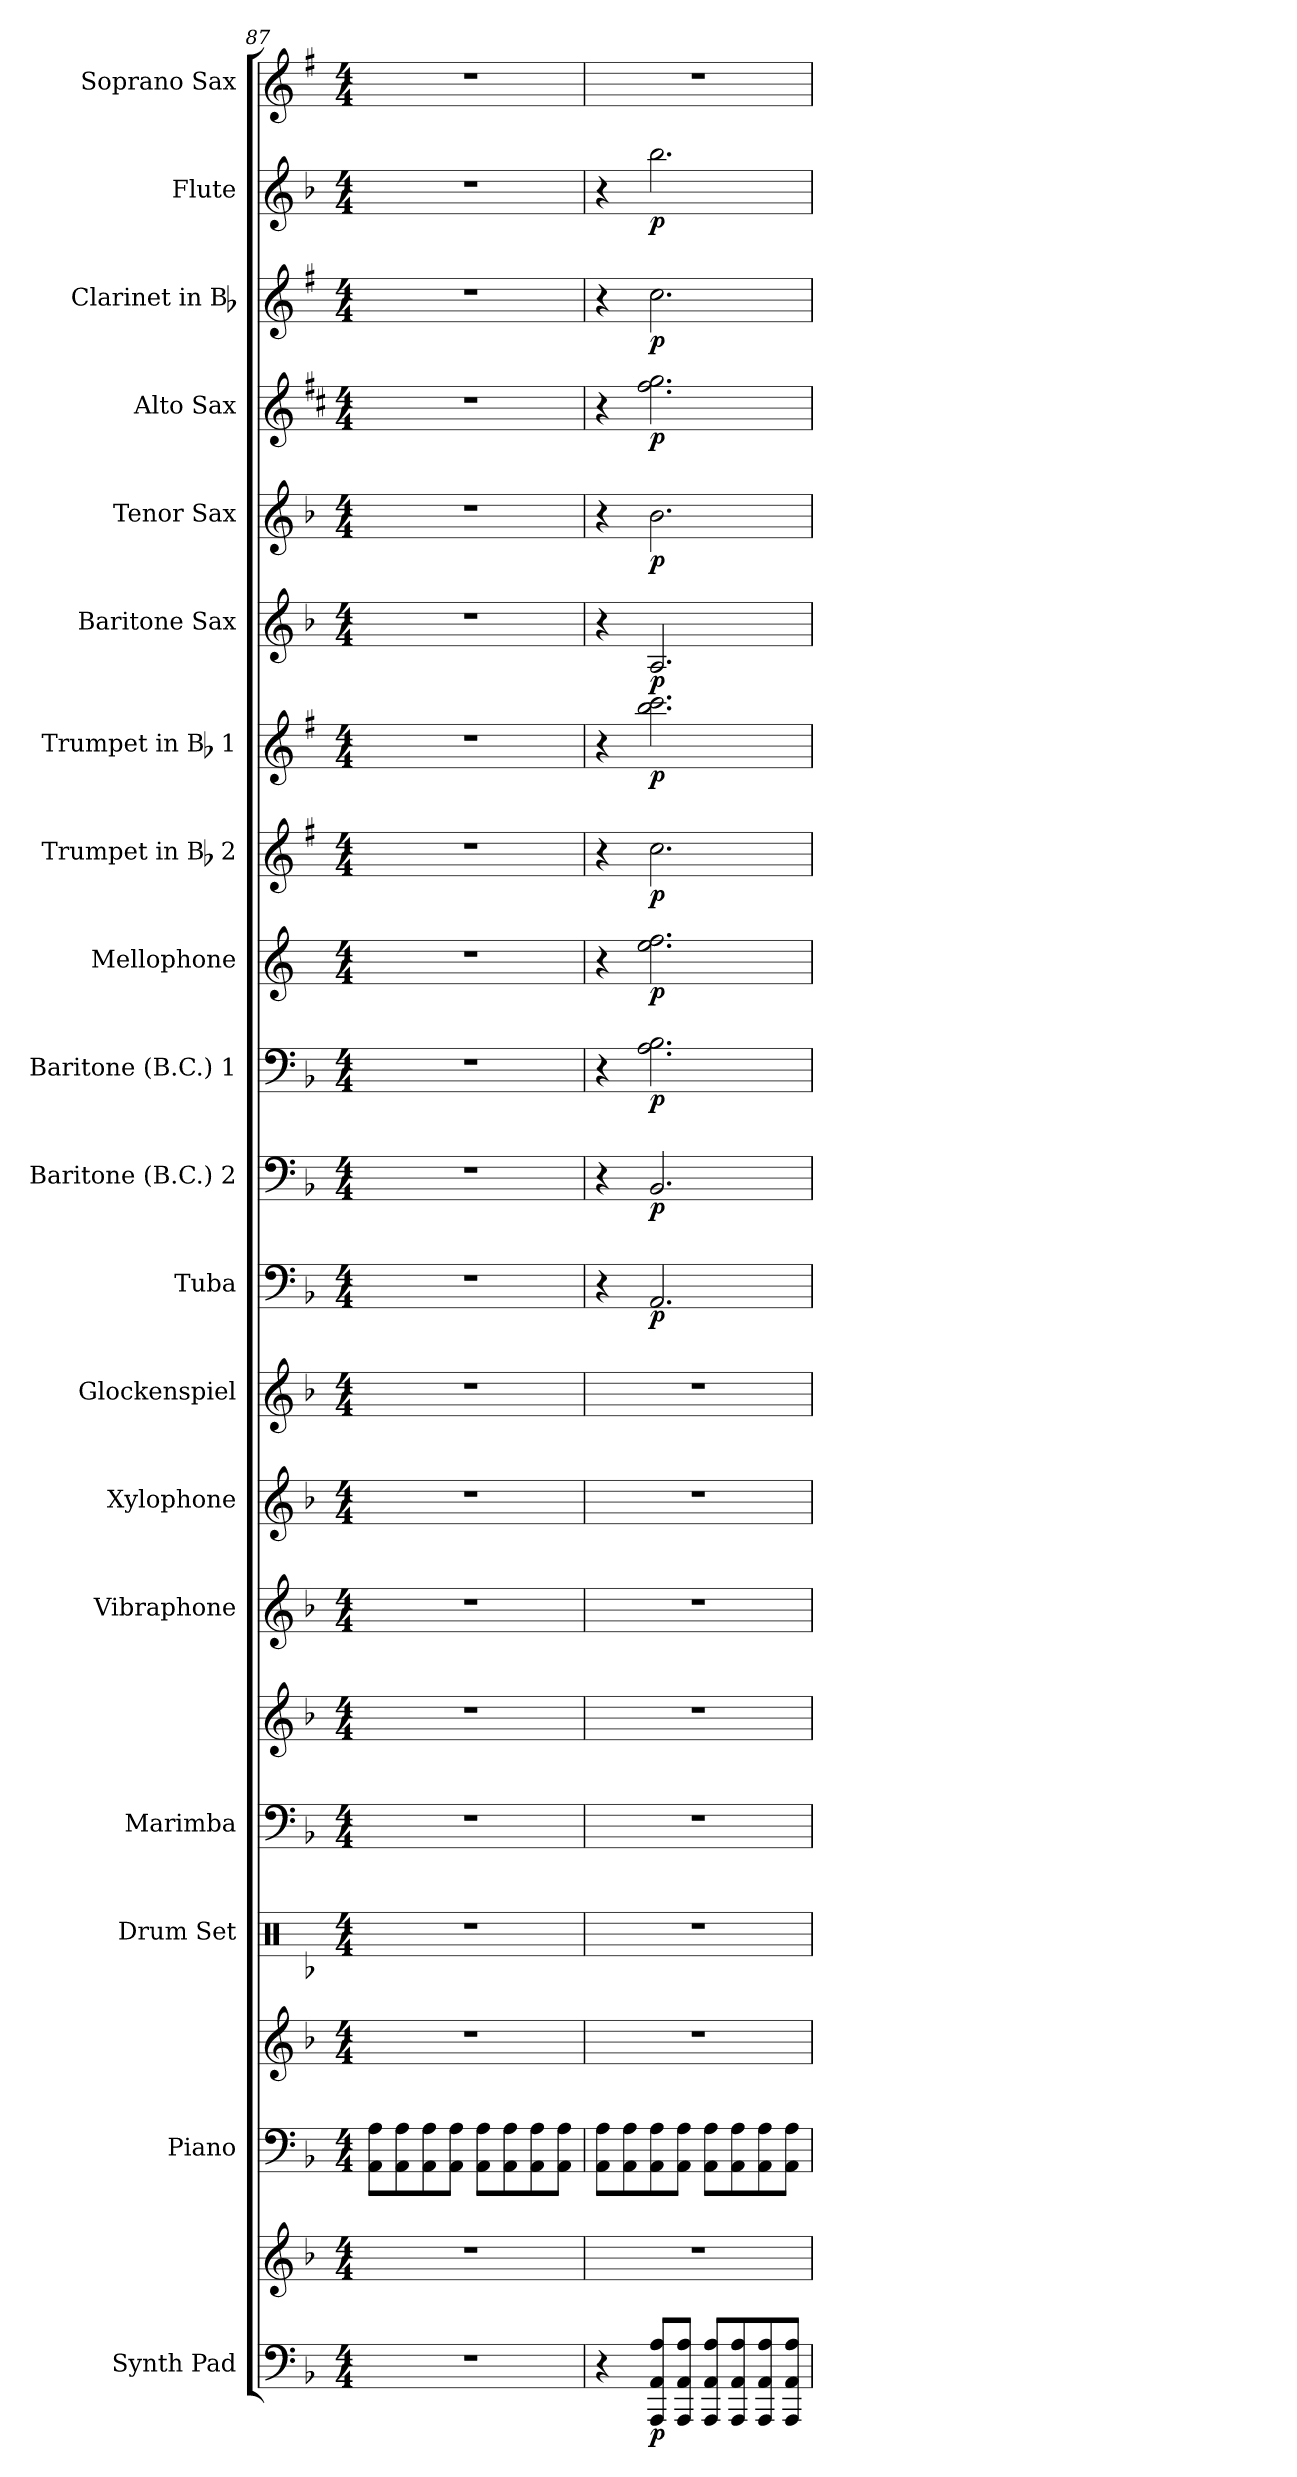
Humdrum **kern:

**kern	**kern	**dynam	**kern	**kern	**kern	**kern	**kern	**kern	**kern	**kern	**kern	**dynam	**kern	**dynam	**kern	**dynam	**kern	**dynam	**kern	**dynam	**kern	**dynam	**kern	**dynam	**kern	**dynam	**kern	**dynam	**kern	**dynam	**kern	**dynam	**kern
*part19	*part19	*part19	*part18	*part18	*part17	*part16	*part16	*part15	*part14	*part13	*part12	*part12	*part11	*part11	*part10	*part10	*part9	*part9	*part8	*part8	*part7	*part7	*part6	*part6	*part5	*part5	*part4	*part4	*part3	*part3	*part2	*part2	*part1
*staff22	*staff21	*staff21/22	*staff20	*staff19	*staff18	*staff17	*staff16	*staff15	*staff14	*staff13	*staff12	*staff12	*staff11	*staff11	*staff10	*staff10	*staff9	*staff9	*staff8	*staff8	*staff7	*staff7	*staff6	*staff6	*staff5	*staff5	*staff4	*staff4	*staff3	*staff3	*staff2	*staff2	*staff1
*I"Synth Pad	*	*	*I"Piano	*	*I"Drum Set	*I"Marimba	*	*I"Vibraphone	*I"Xylophone	*I"Glockenspiel	*I"Tuba	*	*I"Baritone (B.C.) 2	*	*I"Baritone (B.C.) 1	*	*I"Mellophone	*	*I"Trumpet in Bb 2	*	*I"Trumpet in Bb 1	*	*I"Baritone Sax	*	*I"Tenor Sax	*	*I"Alto Sax	*	*I"Clarinet in Bb	*	*I"Flute	*	*I"Soprano Sax
*I'Pad	*	*	*I'Pno.	*	*I'D. S.	*I'Mrb.	*	*I'Vib.	*I'Xyl.	*I'Glk.	*I'Tuba	*	*I'Bar. 2	*	*I'Bar. 1	*	*I'Mello.	*	*	*	*	*	*I'B. Sx.	*	*I'T. Sx.	*	*I'A. Sx.	*	*	*	*I'Fl.	*	*I'S. Sx.
*clefF4	*clefG2	*	*clefF4	*clefG2	*clefX	*clefF4	*clefG2	*clefG2	*clefG2	*clefG2	*clefF4	*	*clefF4	*	*clefF4	*	*clefG2	*	*clefG2	*	*clefG2	*	*clefG2	*	*clefG2	*	*clefG2	*	*clefG2	*	*clefG2	*	*clefG2
*	*	*	*	*	*	*	*	*	*ITrd-7c-12	*ITrd-14c-24	*	*	*	*	*	*	*ITrd4c7	*	*ITrd1c2	*	*ITrd1c2	*	*ITrd12c21	*	*ITrd8c14	*	*ITrd5c9	*	*ITrd1c2	*	*	*	*ITrd1c2
*k[b-]	*k[b-]	*	*k[b-]	*k[b-]	*k[b-]	*k[b-]	*k[b-]	*k[b-]	*k[b-]	*k[b-]	*k[b-]	*	*k[b-]	*	*k[b-]	*	*k[b-]	*	*k[b-]	*	*k[b-]	*	*k[b-]	*	*k[b-]	*	*k[b-]	*	*k[b-]	*	*k[b-]	*	*k[b-]
*F:	*F:	*	*F:	*F:	*F:	*F:	*F:	*F:	*F:	*F:	*F:	*	*F:	*	*F:	*	*F:	*	*F:	*	*F:	*	*F:	*	*F:	*	*F:	*	*F:	*	*F:	*	*F:
*M4/4	*M4/4	*	*M4/4	*M4/4	*M4/4	*M4/4	*M4/4	*M4/4	*M4/4	*M4/4	*M4/4	*	*M4/4	*	*M4/4	*	*M4/4	*	*M4/4	*	*M4/4	*	*M4/4	*	*M4/4	*	*M4/4	*	*M4/4	*	*M4/4	*	*M4/4
=87	=87	=87	=87	=87	=87	=87	=87	=87	=87	=87	=87	=87	=87	=87	=87	=87	=87	=87	=87	=87	=87	=87	=87	=87	=87	=87	=87	=87	=87	=87	=87	=87	=87
1r	1r	.	8AA\ 8A\L	1r	1r	1r	1r	1r	1r	1r	1r	.	1r	.	1r	.	1r	.	1r	.	1r	.	1r	.	1r	.	1r	.	1r	.	1r	.	1r
.	.	.	8AA\ 8A\	.	.	.	.	.	.	.	.	.	.	.	.	.	.	.	.	.	.	.	.	.	.	.	.	.	.	.	.	.	.
.	.	.	8AA\ 8A\	.	.	.	.	.	.	.	.	.	.	.	.	.	.	.	.	.	.	.	.	.	.	.	.	.	.	.	.	.	.
.	.	.	8AA\ 8A\J	.	.	.	.	.	.	.	.	.	.	.	.	.	.	.	.	.	.	.	.	.	.	.	.	.	.	.	.	.	.
.	.	.	8AA\ 8A\L	.	.	.	.	.	.	.	.	.	.	.	.	.	.	.	.	.	.	.	.	.	.	.	.	.	.	.	.	.	.
.	.	.	8AA\ 8A\	.	.	.	.	.	.	.	.	.	.	.	.	.	.	.	.	.	.	.	.	.	.	.	.	.	.	.	.	.	.
.	.	.	8AA\ 8A\	.	.	.	.	.	.	.	.	.	.	.	.	.	.	.	.	.	.	.	.	.	.	.	.	.	.	.	.	.	.
.	.	.	8AA\ 8A\J	.	.	.	.	.	.	.	.	.	.	.	.	.	.	.	.	.	.	.	.	.	.	.	.	.	.	.	.	.	.
=88	=88	=88	=88	=88	=88	=88	=88	=88	=88	=88	=88	=88	=88	=88	=88	=88	=88	=88	=88	=88	=88	=88	=88	=88	=88	=88	=88	=88	=88	=88	=88	=88	=88
4r	1r	.	8AA\ 8A\L	1r	1r	1r	1r	1r	1r	1r	4r	.	4r	.	4r	.	4r	.	4r	.	4r	.	4r	.	4r	.	4r	.	4r	.	4r	.	1r
.	.	.	8AA\ 8A\	.	.	.	.	.	.	.	.	.	.	.	.	.	.	.	.	.	.	.	.	.	.	.	.	.	.	.	.	.	.
!	!	!LO:DY:b=2	!	!	!	!	!	!	!	!	!	!LO:DY:b	!	!LO:DY:b	!	!LO:DY:b	!	!LO:DY:b	!	!LO:DY:b	!	!LO:DY:b	!	!LO:DY:b	!	!LO:DY:b	!	!LO:DY:b	!	!LO:DY:b	!	!LO:DY:b	!
8AAA/ 8AA/ 8A/L	.	p	8AA\ 8A\	.	.	.	.	.	.	.	2.AA/	p	2.BB-/	p	2.A\ 2.B-\	p	2.a\ 2.b-\	p	2.b-\	p	2.aa\ 2.bb-\	p	2.AA/	p	2.B-\	p	2.a\ 2.b-\	p	2.b-\	p	2.bb-\	p	.
8AAA/ 8AA/ 8A/J	.	.	8AA\ 8A\J	.	.	.	.	.	.	.	.	.	.	.	.	.	.	.	.	.	.	.	.	.	.	.	.	.	.	.	.	.	.
8AAA/ 8AA/ 8A/L	.	.	8AA\ 8A\L	.	.	.	.	.	.	.	.	.	.	.	.	.	.	.	.	.	.	.	.	.	.	.	.	.	.	.	.	.	.
8AAA/ 8AA/ 8A/	.	.	8AA\ 8A\	.	.	.	.	.	.	.	.	.	.	.	.	.	.	.	.	.	.	.	.	.	.	.	.	.	.	.	.	.	.
8AAA/ 8AA/ 8A/	.	.	8AA\ 8A\	.	.	.	.	.	.	.	.	.	.	.	.	.	.	.	.	.	.	.	.	.	.	.	.	.	.	.	.	.	.
8AAA/ 8AA/ 8A/J	.	.	8AA\ 8A\J	.	.	.	.	.	.	.	.	.	.	.	.	.	.	.	.	.	.	.	.	.	.	.	.	.	.	.	.	.	.
=	=	=	=	=	=	=	=	=	=	=	=	=	=	=	=	=	=	=	=	=	=	=	=	=	=	=	=	=	=	=	=	=	=
*-	*-	*-	*-	*-	*-	*-	*-	*-	*-	*-	*-	*-	*-	*-	*-	*-	*-	*-	*-	*-	*-	*-	*-	*-	*-	*-	*-	*-	*-	*-	*-	*-	*-
